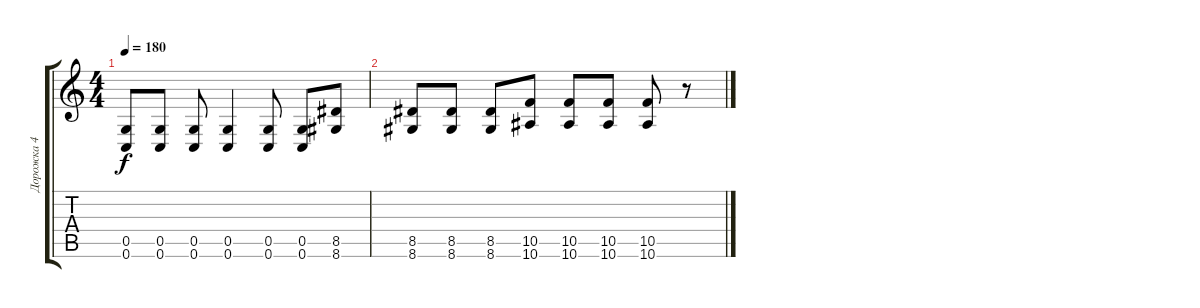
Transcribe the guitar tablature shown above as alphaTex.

\track ("Дорожка 4" "Дорожка 4") {instrument distortionguitar}
\staff {score tabs}
\tuning (D4 A3 F3 C3 G2 C2) {hide}
\ts (4 4)
\tempo 180
\clef g2
\ks c
(0.5{t} 0.6{t}).8{dy f} (0.5 0.6).8 (0.5 0.6).8 (0.5 0.6).4 (0.5 0.6).8 (0.5 0.6).8 (8.5 8.6).8 |
(8.5 8.6).8 (8.5 8.6).8 (8.5 8.6).8 (10.5 10.6).8 (10.5 10.6).8 (10.5 10.6).8 (10.5 10.6).8 r.8
